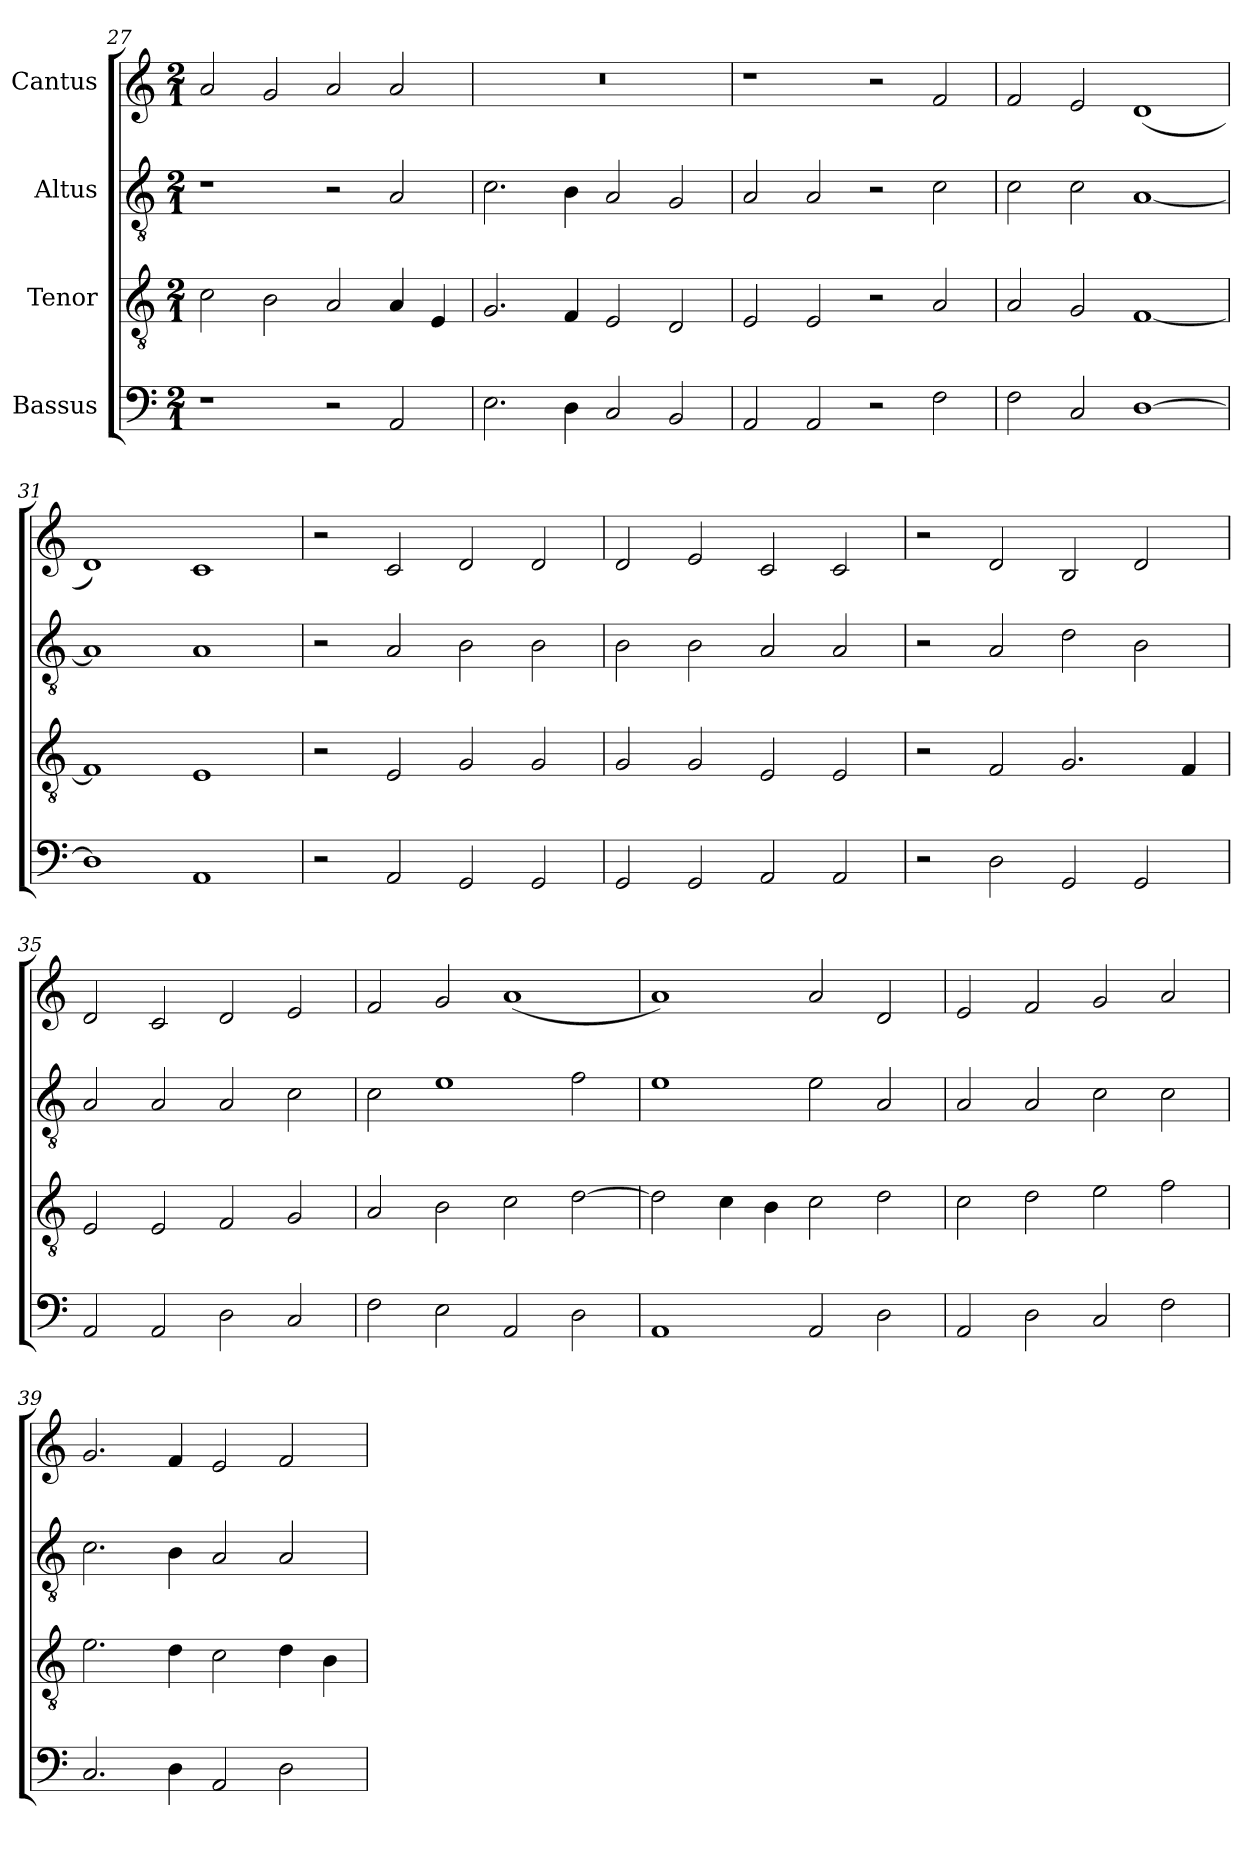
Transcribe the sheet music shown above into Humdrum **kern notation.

**kern	**kern	**kern	**kern
*part4	*part3	*part2	*part1
*staff4	*staff3	*staff2	*staff1
*I"Bassus	*I"Tenor	*I"Altus	*I"Cantus
!!LO:PB:g=z
*clefF4	*clefGv2	*clefGv2	*clefG2
*	*ITrd7c12	*ITrd7c12	*
*k[]	*k[]	*k[]	*k[]
*C:	*C:	*C:	*C:
*M2/1	*M2/1	*M2/1	*M2/1
=27	=27	=27	=27
1r	2Ci\	1r	2ai/
.	2BBi\	.	2gi/
2r	2AAi/	2r	2ai/
2AAi/	4AAi/	2AAi/	2ai/
.	4EEi/	.	.
=28	=28	=28	=28
!	!	!	!LO:N:vis=1
2.Ei\	2.GGi/	2.Ci\	0r
4Di\	4FFi/	4BBi\	.
2Ci/	2EEi/	2AAi/	.
2BBi/	2DDi/	2GGi/	.
=29	=29	=29	=29
2AAi/	2EEi/	2AAi/	1r
2AAi/	2EEi/	2AAi/	.
2r	2r	2r	2r
2Fi\	2AAi/	2Ci\	2fi/
=30	=30	=30	=30
2Fi\	2AAi/	2Ci\	2fi/
2Ci/	2GGi/	2Ci\	2ei/
[>1Di	[<1FFi	[<1AAi	(1di
=31	=31	=31	=31
1Di]	1FFi]	1AAi]	1di)
1AAi	1EEi	1AAi	1ci
=32	=32	=32	=32
2r	2r	2r	2r
2AAi/	2EEi/	2AAi/	2ci/
2GGi/	2GGi/	2BBi\	2di/
2GGi/	2GGi/	2BBi\	2di/
!!LO:LB:g=z
=33	=33	=33	=33
2GGi/	2GGi/	2BBi\	2di/
2GGi/	2GGi/	2BBi\	2ei/
2AAi/	2EEi/	2AAi/	2ci/
2AAi/	2EEi/	2AAi/	2ci/
=34	=34	=34	=34
2r	2r	2r	2r
2Di\	2FFi/	2AAi/	2di/
2GGi/	2.GGi/	2Di\	2Bi/
2GGi/	.	2BBi\	2di/
.	4FFi/	.	.
=35	=35	=35	=35
2AAi/	2EEi/	2AAi/	2di/
2AAi/	2EEi/	2AAi/	2ci/
2Di\	2FFi/	2AAi/	2di/
2Ci/	2GGi/	2Ci\	2ei/
=36	=36	=36	=36
2Fi\	2AAi/	2Ci\	2fi/
2Ei\	2BBi\	1Ei	2gi/
2AAi/	2Ci\	.	(1ai
2Di\	[>2Di\	2Fi\	.
=37	=37	=37	=37
1AAi	2Di\]	1Ei	1ai)
.	4Ci\	.	.
.	4BBi\	.	.
2AAi/	2Ci\	2Ei\	2ai/
2Di\	2Di\	2AAi/	2di/
!!LO:LB:g=z
=38	=38	=38	=38
2AAi/	2Ci\	2AAi/	2ei/
2Di\	2Di\	2AAi/	2fi/
2Ci/	2Ei\	2Ci\	2gi/
2Fi\	2Fi\	2Ci\	2ai/
=39	=39	=39	=39
2.Ci/	2.Ei\	2.Ci\	2.gi/
4Di\	4Di\	4BBi\	4fi/
2AAi/	2Ci\	2AAi/	2ei/
2Di\	4Di\	2AAi/	2fi/
.	4BBi\	.	.
=	=	=	=
*-	*-	*-	*-
